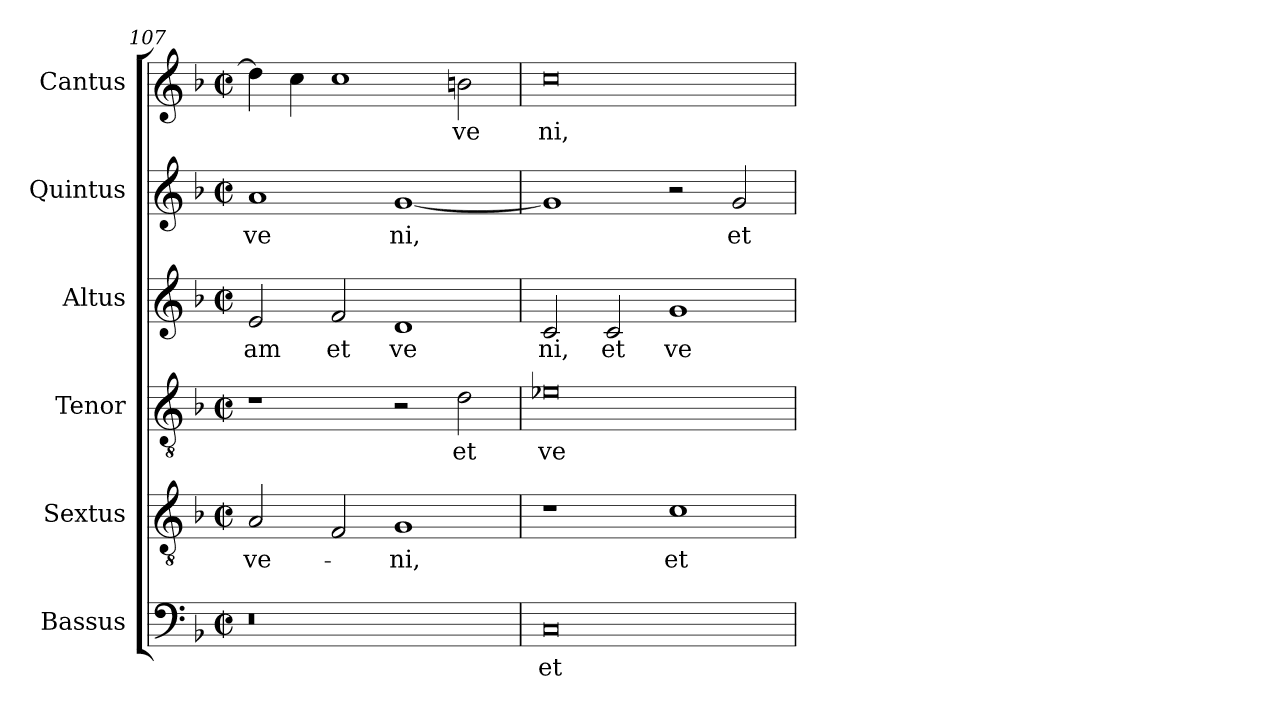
**kern	**text	**kern	**text	**kern	**text	**kern	**text	**kern	**text	**kern	**text
*part6	*part6	*part5	*part5	*part4	*part4	*part3	*part3	*part2	*part2	*part1	*part1
*staff6	*staff6	*staff5	*staff5	*staff4	*staff4	*staff3	*staff3	*staff2	*staff2	*staff1	*staff1
*I"Bassus	*	*I"Sextus	*	*I"Tenor	*	*I"Altus	*	*I"Quintus	*	*I"Cantus	*
*clefF4	*	*clefGv2	*	*clefGv2	*	*clefG2	*	*clefG2	*	*clefG2	*
*k[b-]	*	*k[b-]	*	*k[b-]	*	*k[b-]	*	*k[b-]	*	*k[b-]	*
*F:	*	*F:	*	*F:	*	*F:	*	*F:	*	*F:	*
*M2/2	*	*M2/2	*	*M2/2	*	*M2/2	*	*M2/2	*	*M2/2	*
*met(c|)	*	*met(c|)	*	*met(c|)	*	*met(c|)	*	*met(c|)	*	*met(c|)	*
=107	=107	=107	=107	=107	=107	=107	=107	=107	=107	=107	=107
!	!	!	!LO:LY:b:cj	!	!	!	!LO:LY:b:cj	!	!LO:LY:b:cj	!	!
0r	.	2A/	ve-	1r	.	2e/	am	1a	ve	4dd\]	.
.	.	.	.	.	.	.	.	.	.	4cc\	.
!	!	!	!	!	!	!	!LO:LY:b:cj	!	!	!	!
.	.	2F/	.	.	.	2f/	et	.	.	1cc	.
!	!	!	!LO:LY:b:cj	!	!	!	!LO:LY:b:cj	!	!LO:LY:b:cj	!	!
.	.	1G	-ni,	2r	.	1d	ve	[<1g	ni,	.	.
!	!	!	!	!	!LO:LY:b:cj	!	!	!	!	!	!LO:LY:b:cj
.	.	.	.	2d\	et	.	.	.	.	2b\	ve
=108	=108	=108	=108	=108	=108	=108	=108	=108	=108	=108	=108
!	!LO:LY:b:cj	!	!	!	!LO:LY:b:cj	!	!LO:LY:b:cj	!	!	!	!LO:LY:b:cj
0C	et	1r	.	0e-X	ve	2c/	ni,	1g]	.	0cc	ni,
!	!	!	!	!	!	!	!LO:LY:b:cj	!	!	!	!
.	.	.	.	.	.	2c/	et	.	.	.	.
!	!	!	!LO:LY:b:cj	!	!	!	!LO:LY:b:cj	!	!	!	!
.	.	1c	et	.	.	1g	ve	2r	.	.	.
!	!	!	!	!	!	!	!	!	!LO:LY:b:cj	!	!
.	.	.	.	.	.	.	.	2g/	et	.	.
=	=	=	=	=	=	=	=	=	=	=	=
*-	*-	*-	*-	*-	*-	*-	*-	*-	*-	*-	*-
